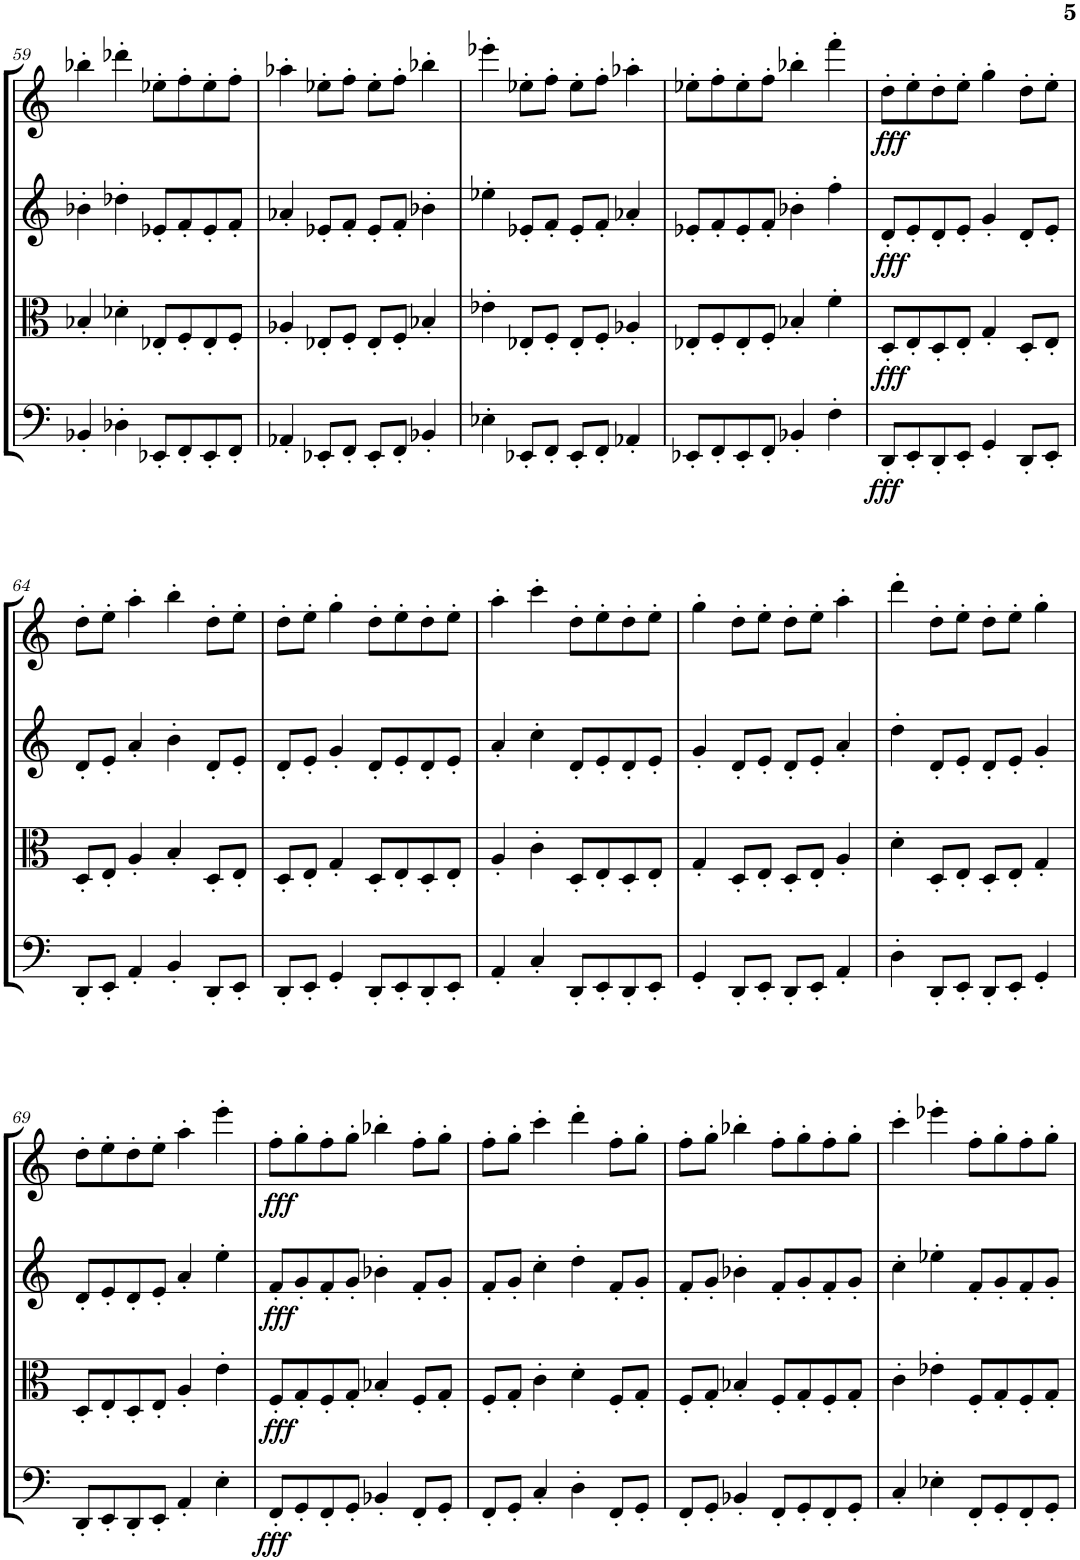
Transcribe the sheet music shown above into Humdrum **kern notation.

**kern	**dynam	**kern	**dynam	**kern	**dynam	**kern	**dynam
*part4	*part4	*part3	*part3	*part2	*part2	*part1	*part1
*staff4	*staff4	*staff3	*staff3	*staff2	*staff2	*staff1	*staff1
*I"Violoncello	*	*I"Viola	*	*I"Violin II	*	*I"Violin I	*
*I'Vc	*	*I'Vla	*	*I'Vln	*	*I'Vln	*
!!LO:PB:g=z
*clefF4	*	*clefC3	*	*clefG2	*	*clefG2	*
*k[]	*	*k[]	*	*k[]	*	*k[]	*
*M4/4	*	*M4/4	*	*M4/4	*	*M4/4	*
=59	=59	=59	=59	=59	=59	=59	=59
4BB-X'/	.	4B-X'/	.	4b-X'\	.	4bb-X'\	.
4D-X'\	.	4d-X'\	.	4dd-X'\	.	4ddd-X'\	.
8EE-X'/L	.	8E-X'/L	.	8e-X'/L	.	8ee-X'\L	.
8FF'/	.	8F'/	.	8f'/	.	8ff'\	.
8EE-'/	.	8E-'/	.	8e-'/	.	8ee-'\	.
8FF'/J	.	8F'/J	.	8f'/J	.	8ff'\J	.
=60	=60	=60	=60	=60	=60	=60	=60
4AA-X'/	.	4A-X'/	.	4a-X'/	.	4aa-X'\	.
8EE-X'/L	.	8E-X'/L	.	8e-X'/L	.	8ee-X'\L	.
8FF'/J	.	8F'/J	.	8f'/J	.	8ff'\J	.
8EE-'/L	.	8E-'/L	.	8e-'/L	.	8ee-'\L	.
8FF'/J	.	8F'/J	.	8f'/J	.	8ff'\J	.
4BB-X'/	.	4B-X'/	.	4b-X'\	.	4bb-X'\	.
=61	=61	=61	=61	=61	=61	=61	=61
4E-X'\	.	4e-X'\	.	4ee-X'\	.	4eee-X'\	.
8EE-X'/L	.	8E-X'/L	.	8e-X'/L	.	8ee-X'\L	.
8FF'/J	.	8F'/J	.	8f'/J	.	8ff'\J	.
8EE-'/L	.	8E-'/L	.	8e-'/L	.	8ee-'\L	.
8FF'/J	.	8F'/J	.	8f'/J	.	8ff'\J	.
4AA-X'/	.	4A-X'/	.	4a-X'/	.	4aa-X'\	.
=62	=62	=62	=62	=62	=62	=62	=62
8EE-X'/L	.	8E-X'/L	.	8e-X'/L	.	8ee-X'\L	.
8FF'/	.	8F'/	.	8f'/	.	8ff'\	.
8EE-'/	.	8E-'/	.	8e-'/	.	8ee-'\	.
8FF'/J	.	8F'/J	.	8f'/J	.	8ff'\J	.
4BB-X'/	.	4B-X'/	.	4b-X'\	.	4bb-X'\	.
4F'\	.	4f'\	.	4ff'\	.	4fff'\	.
=63	=63	=63	=63	=63	=63	=63	=63
!	!LO:DY:b	!	!LO:DY:b	!	!LO:DY:b	!	!LO:DY:b
8DD'/L	fff	8D'/L	fff	8d'/L	fff	8dd'\L	fff
8EE'/	.	8E'/	.	8e'/	.	8ee'\	.
8DD'/	.	8D'/	.	8d'/	.	8dd'\	.
8EE'/J	.	8E'/J	.	8e'/J	.	8ee'\J	.
4GG'/	.	4G'/	.	4g'/	.	4gg'\	.
8DD'/L	.	8D'/L	.	8d'/L	.	8dd'\L	.
8EE'/J	.	8E'/J	.	8e'/J	.	8ee'\J	.
!!LO:LB:g=z
=64	=64	=64	=64	=64	=64	=64	=64
8DD'/L	.	8D'/L	.	8d'/L	.	8dd'\L	.
8EE'/J	.	8E'/J	.	8e'/J	.	8ee'\J	.
4AA'/	.	4A'/	.	4a'/	.	4aa'\	.
4BB'/	.	4B'/	.	4b'\	.	4bb'\	.
8DD'/L	.	8D'/L	.	8d'/L	.	8dd'\L	.
8EE'/J	.	8E'/J	.	8e'/J	.	8ee'\J	.
=65	=65	=65	=65	=65	=65	=65	=65
8DD'/L	.	8D'/L	.	8d'/L	.	8dd'\L	.
8EE'/J	.	8E'/J	.	8e'/J	.	8ee'\J	.
4GG'/	.	4G'/	.	4g'/	.	4gg'\	.
8DD'/L	.	8D'/L	.	8d'/L	.	8dd'\L	.
8EE'/	.	8E'/	.	8e'/	.	8ee'\	.
8DD'/	.	8D'/	.	8d'/	.	8dd'\	.
8EE'/J	.	8E'/J	.	8e'/J	.	8ee'\J	.
=66	=66	=66	=66	=66	=66	=66	=66
4AA'/	.	4A'/	.	4a'/	.	4aa'\	.
4C'/	.	4c'\	.	4cc'\	.	4ccc'\	.
8DD'/L	.	8D'/L	.	8d'/L	.	8dd'\L	.
8EE'/	.	8E'/	.	8e'/	.	8ee'\	.
8DD'/	.	8D'/	.	8d'/	.	8dd'\	.
8EE'/J	.	8E'/J	.	8e'/J	.	8ee'\J	.
=67	=67	=67	=67	=67	=67	=67	=67
4GG'/	.	4G'/	.	4g'/	.	4gg'\	.
8DD'/L	.	8D'/L	.	8d'/L	.	8dd'\L	.
8EE'/J	.	8E'/J	.	8e'/J	.	8ee'\J	.
8DD'/L	.	8D'/L	.	8d'/L	.	8dd'\L	.
8EE'/J	.	8E'/J	.	8e'/J	.	8ee'\J	.
4AA'/	.	4A'/	.	4a'/	.	4aa'\	.
=68	=68	=68	=68	=68	=68	=68	=68
4D'\	.	4d'\	.	4dd'\	.	4ddd'\	.
8DD'/L	.	8D'/L	.	8d'/L	.	8dd'\L	.
8EE'/J	.	8E'/J	.	8e'/J	.	8ee'\J	.
8DD'/L	.	8D'/L	.	8d'/L	.	8dd'\L	.
8EE'/J	.	8E'/J	.	8e'/J	.	8ee'\J	.
4GG'/	.	4G'/	.	4g'/	.	4gg'\	.
!!LO:LB:g=z
=69	=69	=69	=69	=69	=69	=69	=69
8DD'/L	.	8D'/L	.	8d'/L	.	8dd'\L	.
8EE'/	.	8E'/	.	8e'/	.	8ee'\	.
8DD'/	.	8D'/	.	8d'/	.	8dd'\	.
8EE'/J	.	8E'/J	.	8e'/J	.	8ee'\J	.
4AA'/	.	4A'/	.	4a'/	.	4aa'\	.
4E'\	.	4e'\	.	4ee'\	.	4eee'\	.
=70	=70	=70	=70	=70	=70	=70	=70
!	!LO:DY:b	!	!LO:DY:b	!	!LO:DY:b	!	!LO:DY:b
8FF'/L	fff	8F'/L	fff	8f'/L	fff	8ff'\L	fff
8GG'/	.	8G'/	.	8g'/	.	8gg'\	.
8FF'/	.	8F'/	.	8f'/	.	8ff'\	.
8GG'/J	.	8G'/J	.	8g'/J	.	8gg'\J	.
4BB-X'/	.	4B-X'/	.	4b-X'\	.	4bb-X'\	.
8FF'/L	.	8F'/L	.	8f'/L	.	8ff'\L	.
8GG'/J	.	8G'/J	.	8g'/J	.	8gg'\J	.
=71	=71	=71	=71	=71	=71	=71	=71
8FF'/L	.	8F'/L	.	8f'/L	.	8ff'\L	.
8GG'/J	.	8G'/J	.	8g'/J	.	8gg'\J	.
4C'/	.	4c'\	.	4cc'\	.	4ccc'\	.
4D'\	.	4d'\	.	4dd'\	.	4ddd'\	.
8FF'/L	.	8F'/L	.	8f'/L	.	8ff'\L	.
8GG'/J	.	8G'/J	.	8g'/J	.	8gg'\J	.
=72	=72	=72	=72	=72	=72	=72	=72
8FF'/L	.	8F'/L	.	8f'/L	.	8ff'\L	.
8GG'/J	.	8G'/J	.	8g'/J	.	8gg'\J	.
4BB-X'/	.	4B-X'/	.	4b-X'\	.	4bb-X'\	.
8FF'/L	.	8F'/L	.	8f'/L	.	8ff'\L	.
8GG'/	.	8G'/	.	8g'/	.	8gg'\	.
8FF'/	.	8F'/	.	8f'/	.	8ff'\	.
8GG'/J	.	8G'/J	.	8g'/J	.	8gg'\J	.
=73	=73	=73	=73	=73	=73	=73	=73
4C'/	.	4c'\	.	4cc'\	.	4ccc'\	.
4E-X'\	.	4e-X'\	.	4ee-X'\	.	4eee-X'\	.
8FF'/L	.	8F'/L	.	8f'/L	.	8ff'\L	.
8GG'/	.	8G'/	.	8g'/	.	8gg'\	.
8FF'/	.	8F'/	.	8f'/	.	8ff'\	.
8GG'/J	.	8G'/J	.	8g'/J	.	8gg'\J	.
=	=	=	=	=	=	=	=
*-	*-	*-	*-	*-	*-	*-	*-
